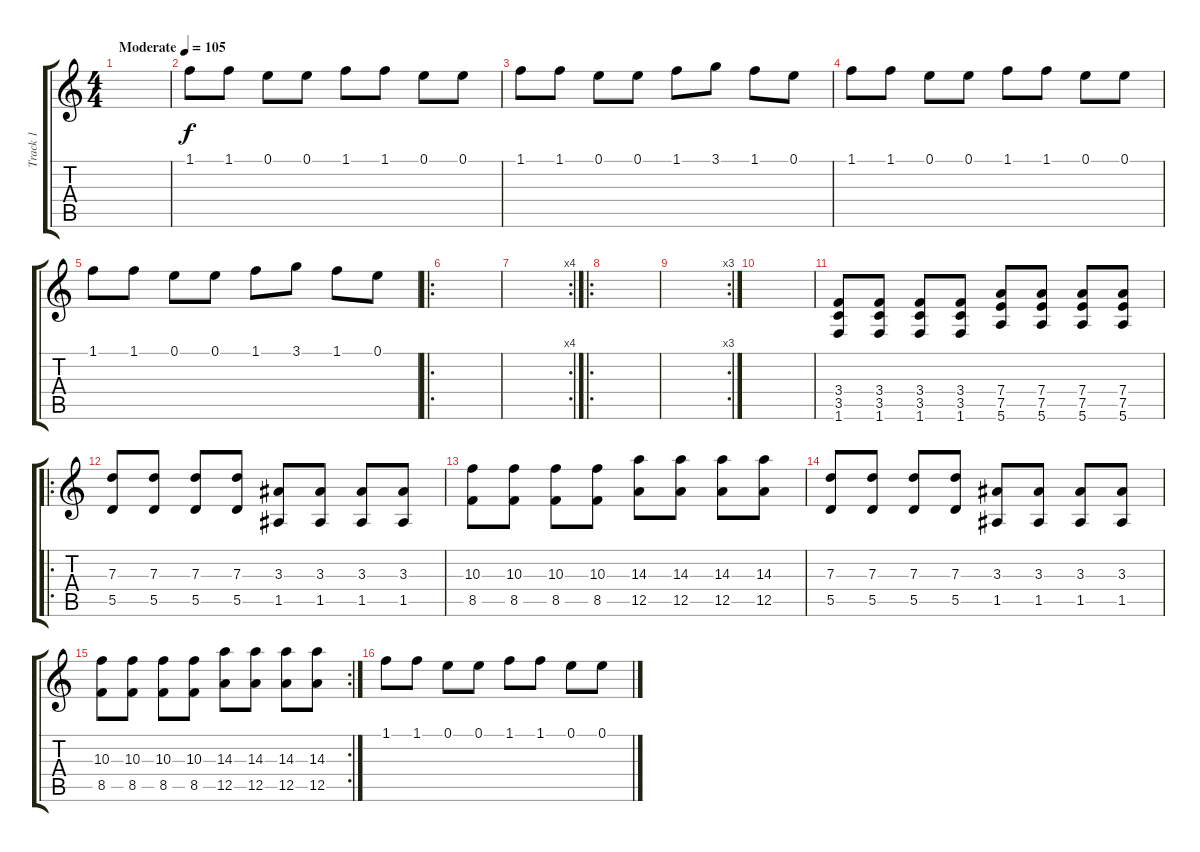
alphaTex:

\track ("Track 1" "Track 1") {instrument overdrivenguitar}
\staff {score tabs}
\tuning (E4 B3 G3 D3 A2 E2) {hide}
\ts (4 4)
\tempo (105 "Moderate")
\clef g2
\ks c
|
1.1.8 1.1.8 0.1.8 0.1.8 1.1.8 1.1.8 0.1.8 0.1.8 |
1.1.8 1.1.8 0.1.8 0.1.8 1.1.8 3.1.8 1.1.8 0.1.8 |
1.1.8 1.1.8 0.1.8 0.1.8 1.1.8 1.1.8 0.1.8 0.1.8 |
1.1.8 1.1.8 0.1.8 0.1.8 1.1.8 3.1.8 1.1.8 0.1.8 |
\ro
|
\rc 4
|
\ro
|
\rc 3
|
|
(3.4 3.5 1.6).8 (3.4 3.5 1.6).8 (3.4 3.5 1.6).8 (3.4 3.5 1.6).8 (7.4 7.5 5.6).8 (7.4 7.5 5.6).8 (7.4 7.5 5.6).8 (7.4 7.5 5.6).8 |
\ro
(7.3 5.5).8 (7.3 5.5).8 (7.3 5.5).8 (7.3 5.5).8 (3.3 1.5).8 (3.3 1.5).8 (3.3 1.5).8 (3.3 1.5).8 |
(10.3 8.5).8 (10.3 8.5).8 (10.3 8.5).8 (10.3 8.5).8 (14.3 12.5).8 (14.3 12.5).8 (14.3 12.5).8 (14.3 12.5).8 |
(7.3 5.5).8 (7.3 5.5).8 (7.3 5.5).8 (7.3 5.5).8 (3.3 1.5).8 (3.3 1.5).8 (3.3 1.5).8 (3.3 1.5).8 |
\rc 2
(10.3 8.5).8 (10.3 8.5).8 (10.3 8.5).8 (10.3 8.5).8 (14.3 12.5).8 (14.3 12.5).8 (14.3 12.5).8 (14.3 12.5).8 |
1.1.8 1.1.8 0.1.8 0.1.8 1.1.8 1.1.8 0.1.8 0.1.8
